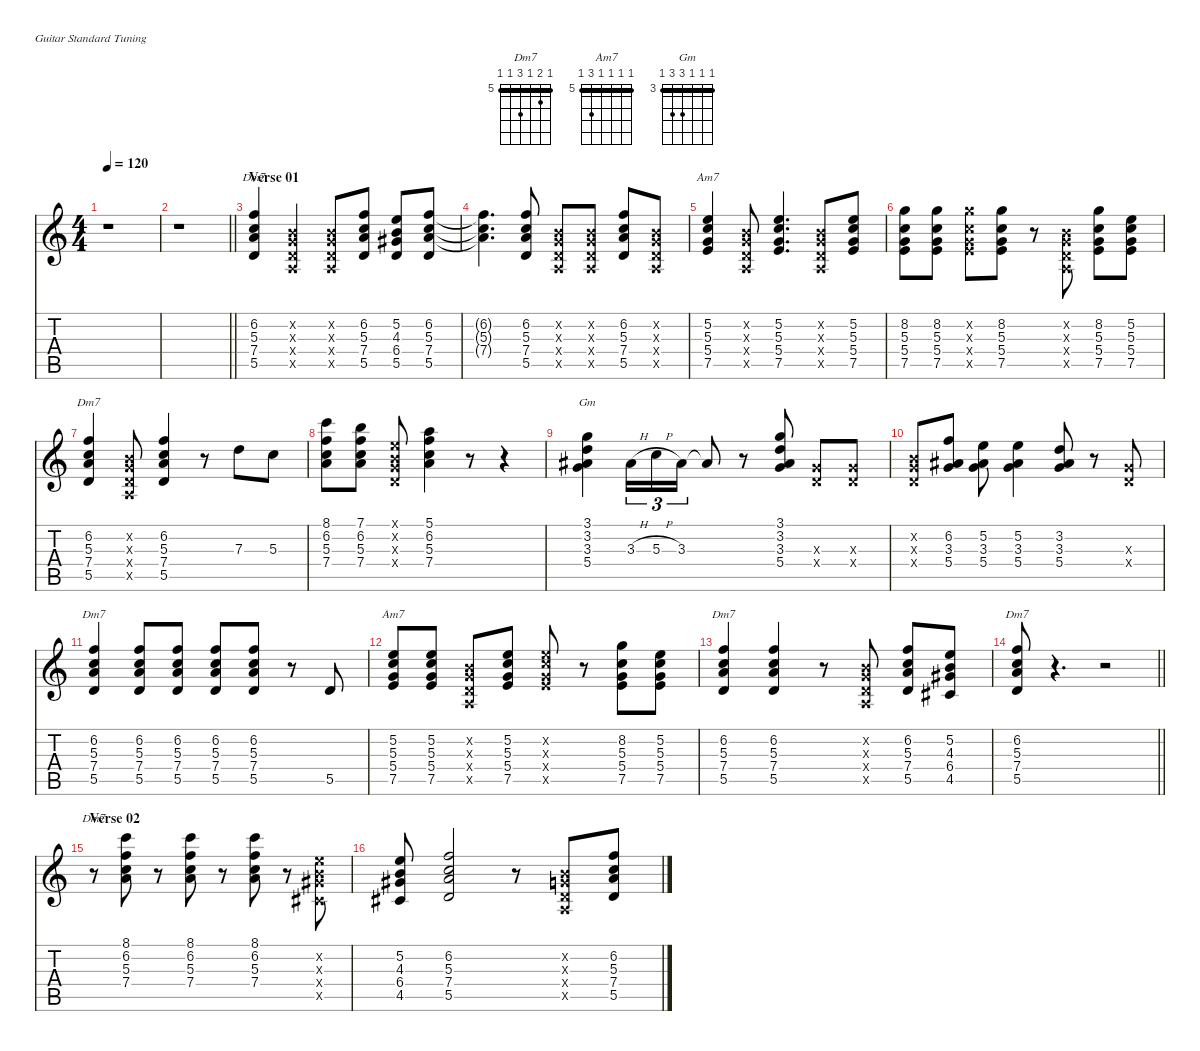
\defaultSystemsLayout 4
\hideDynamics
\bracketExtendMode nobrackets
\singleTrackTrackNamePolicy hidden
\multiTrackTrackNamePolicy hidden
\firstSystemTrackNameMode fullname
\firstSystemTrackNameOrientation horizontal
\otherSystemsTrackNameOrientation horizontal
\track ("Guitarra 2 - Ritmo" "el.guit.") {instrument electricguitarclean}
\staff {score tabs}
\tuning (E4 B3 G3 D3 A2 E2)
\chord ("Dm7" 5 6 5 7 5 5) {firstfret 5 barre (5 5 5)}
\chord ("Am7" 5 5 5 5 7 5) {firstfret 5 barre (5 5 5 5)}
\chord ("Gm" 3 3 3 5 5 3) {firstfret 3 barre (3 3 3)}
\ts (4 4)
\tempo 120
\clef g2
\ks c
r.1{dy f beam Down} |
\barLineRight lightlight
r.1{beam Down} |
\section ("" "Verse 01")
(6.2 5.3 7.4 5.5).4{ch "Dm7" beam Up} (0.2{x} 0.3{x} 0.4{x} 0.5{x}).4{beam Up} (0.2{x} 0.3{x} 0.4{x} 0.5{x}).8{beam Up} (6.2 5.3 7.4 5.5).8{beam Up} (5.2 4.3 6.4{acc #} 5.5).8{beam Up} (6.2 5.3 7.4 5.5).8{beam Up} |
(6.2{t} 5.3{t} 7.4{t}).4{d beam Down} (6.2 5.3 7.4 5.5).8{beam Up} (0.2{x} 0.3{x} 0.4{x} 0.5{x}).8{beam Up} (0.2{x} 0.3{x} 0.4{x} 0.5{x}).8{beam Up} (6.2 5.3 7.4 5.5).8{beam Up} (0.2{x} 0.3{x} 0.4{x} 0.5{x}).8{beam Up} |
(5.2 5.3 5.4 7.5).4{ch "Am7" beam Up} (0.2{x} 0.3{x} 0.4{x} 0.5{x}).8{beam Up} (5.2 5.3 5.4 7.5).4{d beam Up} (0.2{x} 0.3{x} 0.4{x} 0.5{x}).8{beam Up} (5.2 5.3 5.4 7.5).8{beam Up} |
(8.2 5.3 5.4 7.5).8{beam Down} (8.2 5.3 5.4 7.5).8{beam Down} (8.2{x} 5.3{x} 5.4{x} 7.5{x}).8{beam Down} (8.2 5.3 5.4 7.5).8{beam Down} r.8{beam Down} (0.2{x} 0.3{x} 0.4{x} 0.5{x}).8{beam Up} (8.2 5.3 5.4 7.5).8{beam Down} (5.2 5.3 5.4 7.5).8{beam Down} |
(6.2 5.3 7.4 5.5).4{ch "Dm7" beam Up} (0.2{x} 0.3{x} 0.4{x} 0.5{x}).8{beam Up} (6.2 5.3 7.4 5.5).4{beam Up} r.8{beam Up} 7.3.8{beam Down} 5.3.8{beam Down} |
(8.1 6.2 5.3 7.4).8{beam Down} (7.1 6.2 5.3 7.4).8{beam Down} (0.1{x} 0.2{x} 0.3{x} 0.4{x}).8{beam Up} (5.1 6.2 5.3 7.4).4{beam Down} r.8{beam Down} r.4{beam Down} |
(3.1 3.2 3.3{acc #} 5.4).4{ch "Gm" beam Down} 3.3{h acc #}.16{tu (3 2) beam Down} 5.3{h}.16{tu (3 2) beam Down} 3.3{acc #}.16{tu (3 2) beam Down} 3.3{t acc #}.8{beam Up} r.8{beam Up} (3.1 3.2 3.3{acc #} 5.4).8{beam Down} (0.3{x} 0.4{x}).8{beam Up} (0.3{x} 0.4{x}).8{beam Up} |
(0.2{x} 0.3{x} 0.4{x}).8{beam Up} (6.2 3.3{acc #} 5.4).8{beam Up} (5.2 3.3{acc #} 5.4).8{beam Down} (5.2 3.3{acc #} 5.4).4{beam Down} (3.2 3.3{acc #} 5.4).8{beam Up} r.8{beam Up} (0.3{x} 0.4{x}).8{beam Up} |
(6.2 5.3 7.4 5.5).4{ch "Dm7" beam Up} (6.2 5.3 7.4 5.5).8{beam Up} (6.2 5.3 7.4 5.5).8{beam Up} (6.2 5.3 7.4 5.5).8{beam Up} (6.2 5.3 7.4 5.5).8{beam Up} r.8{beam Up} 5.5.8{beam Up} |
(5.2 5.3 5.4 7.5).8{ch "Am7" beam Up} (5.2 5.3 5.4 7.5).8{beam Up} (0.2{x} 0.3{x} 0.4{x} 0.5{x}).8{beam Up} (5.2 5.3 5.4 7.5).8{beam Up} (5.2{x} 5.3{x} 5.4{x} 7.5{x}).8{beam Up} r.8{beam Up} (8.2 5.3 5.4 7.5).8{beam Down} (5.2 5.3 5.4 7.5).8{beam Down} |
(6.2 5.3 7.4 5.5).4{ch "Dm7" beam Up} (6.2 5.3 7.4 5.5).4{beam Up} r.8{beam Up} (0.2{x} 0.3{x} 0.4{x} 0.5{x}).8{beam Up} (6.2 5.3 7.4 5.5).8{beam Up} (5.2 4.3 6.4{acc #} 4.5{acc #}).8{beam Up} |
\barLineRight lightlight
(6.2 5.3 7.4 5.5).8{ch "Dm7" beam Up} r.4{d beam Up} r.2{beam Up} |
\section ("" "Verse 02")
r.8{ch "Dm7" beam Down} (8.1 6.2 5.3 7.4).8{beam Down} r.8{beam Down} (8.1 6.2 5.3 7.4).8{beam Down} r.8{beam Down} (8.1 6.2 5.3 7.4).8{beam Down} r.8{beam Down} (5.2{x} 4.3{x} 6.4{x acc #} 4.5{x acc #}).8{beam Up} |
(5.2 4.3 6.4{acc #} 4.5{acc #}).8{beam Up} (6.2 5.3 7.4 5.5).2{beam Up} r.8{beam Up} (0.2{x} 0.3{x} 0.4{x} 0.5{x}).8{beam Up} (6.2 5.3 7.4 5.5).8{beam Up}
